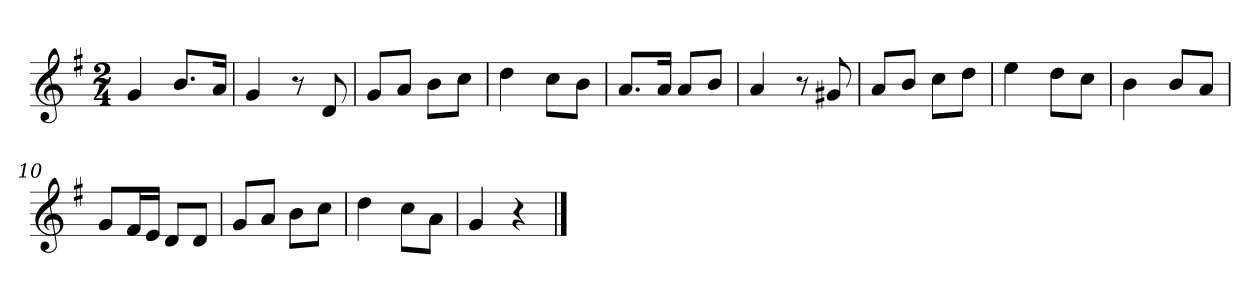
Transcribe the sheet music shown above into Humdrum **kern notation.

**kern
*part1
*staff1
*clefG2
*k[f#]
*G:
*M2/4
*MM120
=1
4g
8.b/L
16a/Jk
=2
4g
8r
8d
=3
8g/L
8a/J
8b\L
8cc\J
=4
4dd
8cc\L
8b\J
=5
8.a/L
16a/Jk
8a/L
8b/J
=6
4a
8r
8g#X
=7
8a/L
8b/J
8cc\L
8dd\J
=8
4ee
8dd\L
8cc\J
=9
4b
8b/L
8a/J
=10
8g/L
16f#/L
16e/JJ
8d/L
8d/J
=11
8g/L
8a/J
8b\L
8cc\J
=12
4dd
8cc\L
8a\J
=13
4g
4r
==
*-
